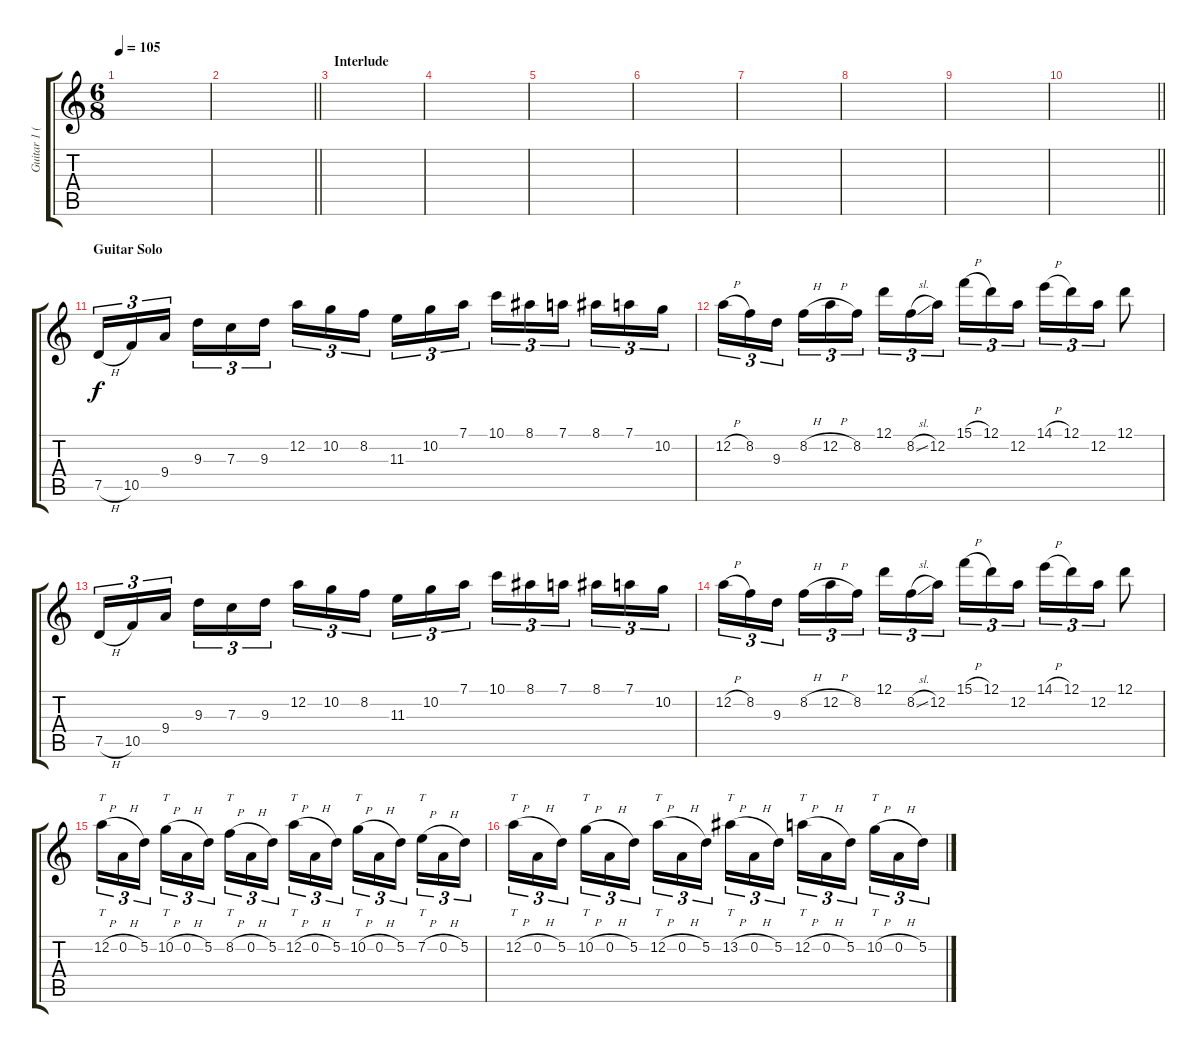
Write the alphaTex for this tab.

\track ("Guitar 1 (Lead)" "Guitar 1 (") {instrument distortionguitar}
\staff {score tabs}
\tuning (D4 A3 F3 C3 G2 D2) {hide}
\ts (6 8)
\tempo 105
\clef g2
\ks c
|
\barLineRight lightlight
|
\section ("" "Interlude")
|
|
|
|
|
|
|
\barLineRight lightlight
|
\section ("" "Guitar Solo")
7.5{h}.16{tu (3 2)} 10.5.16{tu (3 2)} 9.4.16{tu (3 2) beam splitsecondary} 9.3.16{tu (3 2)} 7.3.16{tu (3 2)} 9.3.16{tu (3 2) beam splitsecondary} 12.2.16{tu (3 2)} 10.2.16{tu (3 2)} 8.2.16{tu (3 2)} 11.3.16{tu (3 2)} 10.2.16{tu (3 2)} 7.1.16{tu (3 2) beam splitsecondary} 10.1.16{tu (3 2)} 8.1.16{tu (3 2)} 7.1.16{tu (3 2) beam splitsecondary} 8.1.16{tu (3 2)} 7.1.16{tu (3 2)} 10.2.16{tu (3 2)} |
12.2{h}.16{tu (3 2)} 8.2.16{tu (3 2)} 9.3.16{tu (3 2) beam splitsecondary} 8.2{h}.16{tu (3 2)} 12.2{h}.16{tu (3 2)} 8.2.16{tu (3 2) beam splitsecondary} 12.1.16{tu (3 2)} 8.2{sl}.16{tu (3 2)} 12.2.16{tu (3 2)} 15.1{h}.16{tu (3 2)} 12.1.16{tu (3 2)} 12.2.16{tu (3 2) beam splitsecondary} 14.1{h}.16{tu (3 2)} 12.1.16{tu (3 2)} 12.2.16{tu (3 2)} 12.1.8 |
7.5{h}.16{tu (3 2)} 10.5.16{tu (3 2)} 9.4.16{tu (3 2) beam splitsecondary} 9.3.16{tu (3 2)} 7.3.16{tu (3 2)} 9.3.16{tu (3 2) beam splitsecondary} 12.2.16{tu (3 2)} 10.2.16{tu (3 2)} 8.2.16{tu (3 2)} 11.3.16{tu (3 2)} 10.2.16{tu (3 2)} 7.1.16{tu (3 2) beam splitsecondary} 10.1.16{tu (3 2)} 8.1.16{tu (3 2)} 7.1.16{tu (3 2) beam splitsecondary} 8.1.16{tu (3 2)} 7.1.16{tu (3 2)} 10.2.16{tu (3 2)} |
12.2{h}.16{tu (3 2)} 8.2.16{tu (3 2)} 9.3.16{tu (3 2) beam splitsecondary} 8.2{h}.16{tu (3 2)} 12.2{h}.16{tu (3 2)} 8.2.16{tu (3 2) beam splitsecondary} 12.1.16{tu (3 2)} 8.2{sl}.16{tu (3 2)} 12.2.16{tu (3 2)} 15.1{h}.16{tu (3 2)} 12.1.16{tu (3 2)} 12.2.16{tu (3 2) beam splitsecondary} 14.1{h}.16{tu (3 2)} 12.1.16{tu (3 2)} 12.2.16{tu (3 2)} 12.1.8 |
12.2{h}.16{tt tu (3 2)} 0.2{h}.16{tu (3 2)} 5.2.16{tu (3 2) beam splitsecondary} 10.2{h}.16{tt tu (3 2)} 0.2{h}.16{tu (3 2)} 5.2.16{tu (3 2) beam splitsecondary} 8.2{h}.16{tt tu (3 2)} 0.2{h}.16{tu (3 2)} 5.2.16{tu (3 2)} 12.2{h}.16{tt tu (3 2)} 0.2{h}.16{tu (3 2)} 5.2.16{tu (3 2) beam splitsecondary} 10.2{h}.16{tt tu (3 2)} 0.2{h}.16{tu (3 2)} 5.2.16{tu (3 2) beam splitsecondary} 7.2{h}.16{tt tu (3 2)} 0.2{h}.16{tu (3 2)} 5.2.16{tu (3 2)} |
12.2{h}.16{tt tu (3 2)} 0.2{h}.16{tu (3 2)} 5.2.16{tu (3 2) beam splitsecondary} 10.2{h}.16{tt tu (3 2)} 0.2{h}.16{tu (3 2)} 5.2.16{tu (3 2) beam splitsecondary} 12.2{h}.16{tt tu (3 2)} 0.2{h}.16{tu (3 2)} 5.2.16{tu (3 2)} 13.2{h}.16{tt tu (3 2)} 0.2{h}.16{tu (3 2)} 5.2.16{tu (3 2) beam splitsecondary} 12.2{h}.16{tt tu (3 2)} 0.2{h}.16{tu (3 2)} 5.2.16{tu (3 2) beam splitsecondary} 10.2{h}.16{tt tu (3 2)} 0.2{h}.16{tu (3 2)} 5.2.16{tu (3 2)}
